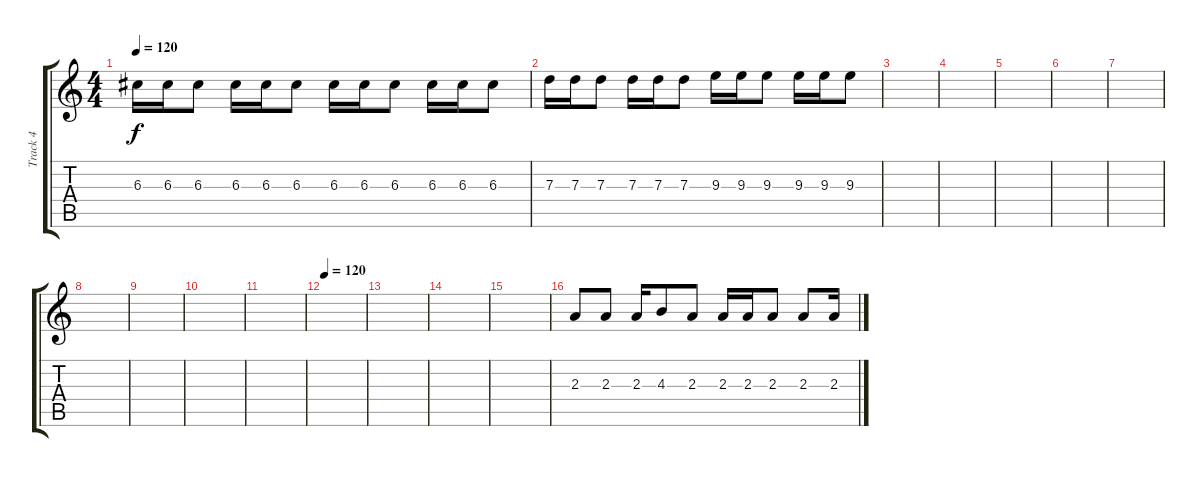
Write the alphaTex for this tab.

\track ("Track 4" "Track 4") {instrument overdrivenguitar}
\staff {score tabs}
\tuning (E4 B3 G3 D3 A2 E2) {hide}
\ts (4 4)
\tempo 120
\clef g2
\ks c
6.3.16{dy f} 6.3.16 6.3.8 6.3.16 6.3.16 6.3.8 6.3.16 6.3.16 6.3.8 6.3.16 6.3.16 6.3.8 |
7.3.16 7.3.16 7.3.8 7.3.16 7.3.16 7.3.8 9.3.16 9.3.16 9.3.8 9.3.16 9.3.16 9.3.8 |
|
|
|
|
|
|
|
|
|
\tempo 120
|
|
|
|
2.3.8 2.3.8 2.3.16 4.3.8 2.3.8 2.3.16 2.3.16 2.3.8 2.3.8 2.3.16
